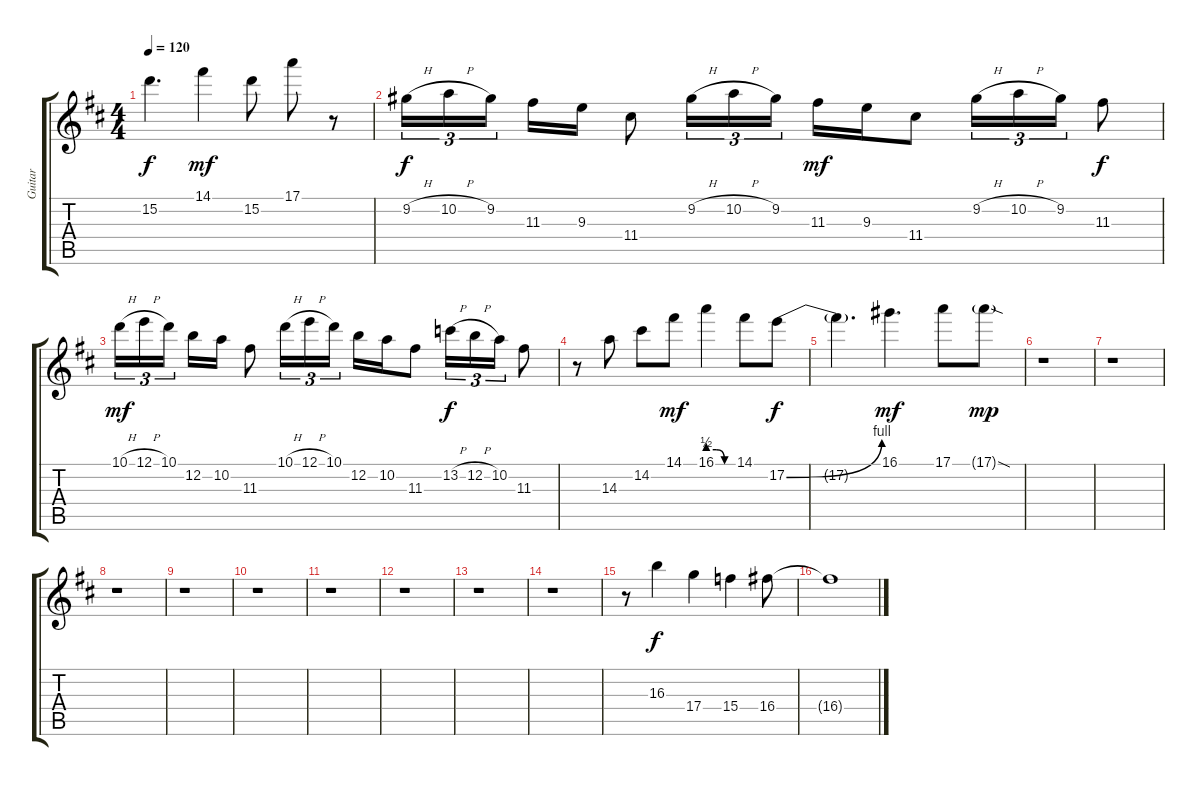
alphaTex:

\track ("Guitar" "Guitar") {instrument overdrivenguitar}
\staff {score tabs}
\tuning (E4 B3 G3 D3 A2 E2) {hide}
\ts (4 4)
\tempo 120
\clef g2
\ks bminor
15.2{t}.4{d dy f} 14.1.4{dy mf} 15.2.8 17.1.8 r.8 |
9.2{h}.16{tu (3 2) dy f} 10.2{h}.16{tu (3 2)} 9.2.16{tu (3 2) beam splitsecondary} 11.3.16 9.3.16 11.4.8 9.2{h}.16{tu (3 2)} 10.2{h}.16{tu (3 2)} 9.2.16{tu (3 2)} 11.3.16{dy mf} 9.3.16 11.4.8 9.2{h}.16{tu (3 2)} 10.2{h}.16{tu (3 2)} 9.2.16{tu (3 2)} 11.3.8{dy f} |
10.1{h}.16{tu (3 2) dy mf} 12.1{h}.16{tu (3 2)} 10.1.16{tu (3 2) beam splitsecondary} 12.2.16 10.2.16 11.3.8 10.1{h}.16{tu (3 2)} 12.1{h}.16{tu (3 2)} 10.1.16{tu (3 2)} 12.2.16 10.2.16 11.3.8 13.2{h}.16{tu (3 2) dy f} 12.2{h}.16{tu (3 2)} 10.2.16{tu (3 2)} 11.3.8 |
r.8 14.3.8 14.2.8 14.1.8{dy mf} 16.1{be (custom 0 2 20 2 40 0 60 0)}.4 14.1.8 17.2{be (bend 0 0 60 4)}.8{dy f} |
17.2{t}.4{d} 16.1.4{d dy mf} 17.1.8 17.1{sod g}.8{dy mp} |
r.1 |
r.1 |
r.1 |
r.1 |
r.1 |
r.1 |
r.1 |
r.1 |
r.1 |
r.8 16.3.4{dy f} 17.4.4 15.4.4 16.4.8 |
16.4{t}.1
